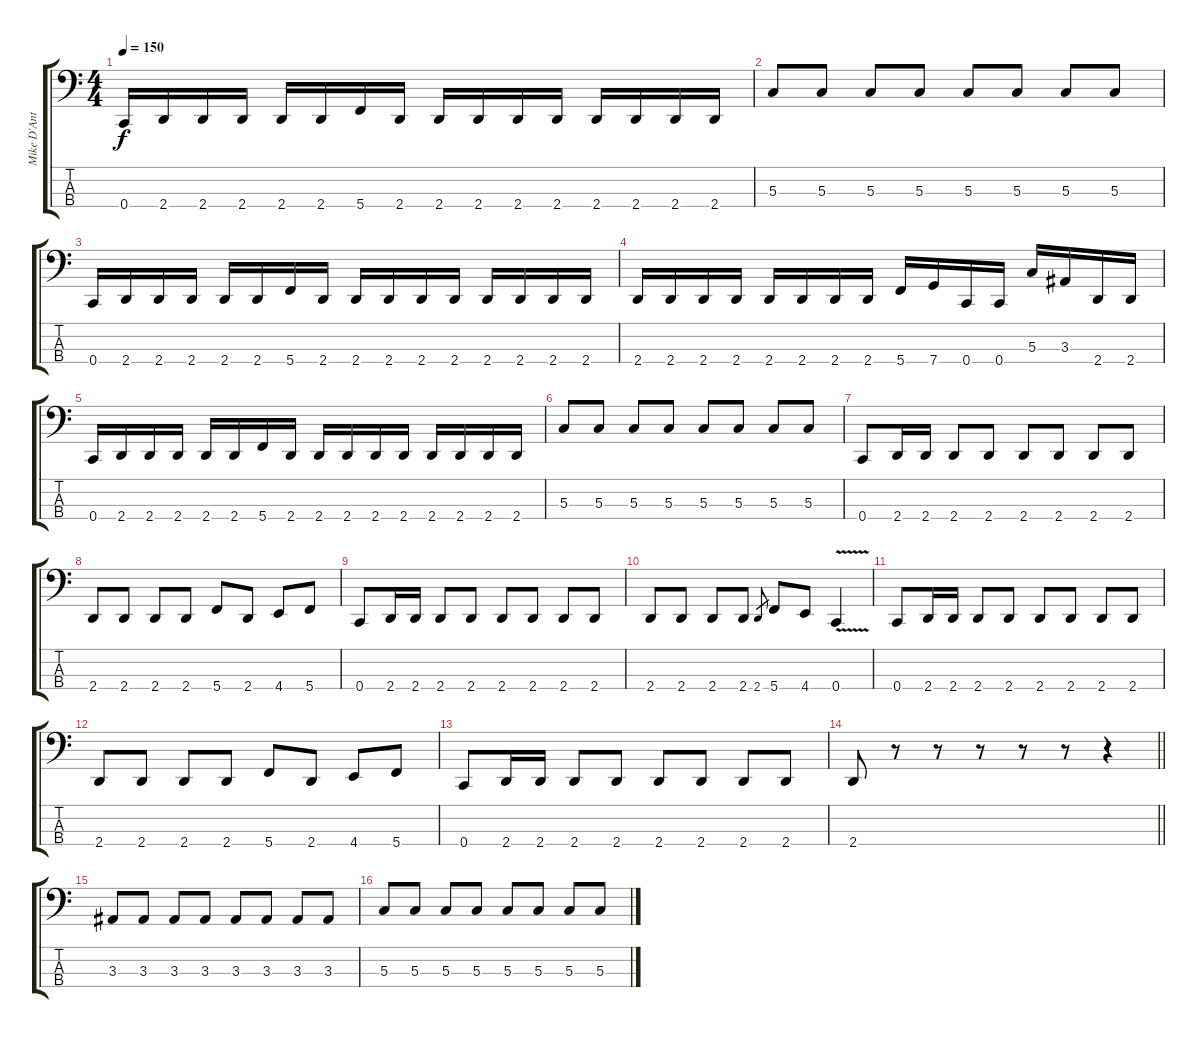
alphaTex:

\track ("Mike D'Antonio" "Mike D'Ant") {instrument electricbassfinger}
\staff {score tabs}
\tuning (F2 C2 G1 C1) {hide}
\ts (4 4)
\tempo 150
\clef f4
\ks c
0.4.16{dy f} 2.4.16 2.4.16 2.4.16 2.4.16 2.4.16 5.4.16 2.4.16 2.4.16 2.4.16 2.4.16 2.4.16 2.4.16 2.4.16 2.4.16 2.4.16 |
5.3.8 5.3.8 5.3.8 5.3.8 5.3.8 5.3.8 5.3.8 5.3.8 |
0.4.16 2.4.16 2.4.16 2.4.16 2.4.16 2.4.16 5.4.16 2.4.16 2.4.16 2.4.16 2.4.16 2.4.16 2.4.16 2.4.16 2.4.16 2.4.16 |
2.4.16 2.4.16 2.4.16 2.4.16 2.4.16 2.4.16 2.4.16 2.4.16 5.4.16 7.4.16 0.4.16 0.4.16 5.3.16 3.3.16 2.4.16 2.4.16 |
0.4.16 2.4.16 2.4.16 2.4.16 2.4.16 2.4.16 5.4.16 2.4.16 2.4.16 2.4.16 2.4.16 2.4.16 2.4.16 2.4.16 2.4.16 2.4.16 |
5.3.8 5.3.8 5.3.8 5.3.8 5.3.8 5.3.8 5.3.8 5.3.8 |
0.4.8 2.4.16 2.4.16 2.4.8 2.4.8 2.4.8 2.4.8 2.4.8 2.4.8 |
2.4.8 2.4.8 2.4.8 2.4.8 5.4.8 2.4.8 4.4.8 5.4.8 |
0.4.8 2.4.16 2.4.16 2.4.8 2.4.8 2.4.8 2.4.8 2.4.8 2.4.8 |
2.4.8 2.4.8 2.4.8 2.4.8 2.4.8{gr} 5.4.8 4.4.8 0.4{v}.4 |
0.4.8 2.4.16 2.4.16 2.4.8 2.4.8 2.4.8 2.4.8 2.4.8 2.4.8 |
2.4.8 2.4.8 2.4.8 2.4.8 5.4.8 2.4.8 4.4.8 5.4.8 |
0.4.8 2.4.16 2.4.16 2.4.8 2.4.8 2.4.8 2.4.8 2.4.8 2.4.8 |
\barLineRight lightlight
2.4.8 r.8 r.8 r.8 r.8 r.8 r.4 |
3.3.8 3.3.8 3.3.8 3.3.8 3.3.8 3.3.8 3.3.8 3.3.8 |
5.3.8 5.3.8 5.3.8 5.3.8 5.3.8 5.3.8 5.3.8 5.3.8
